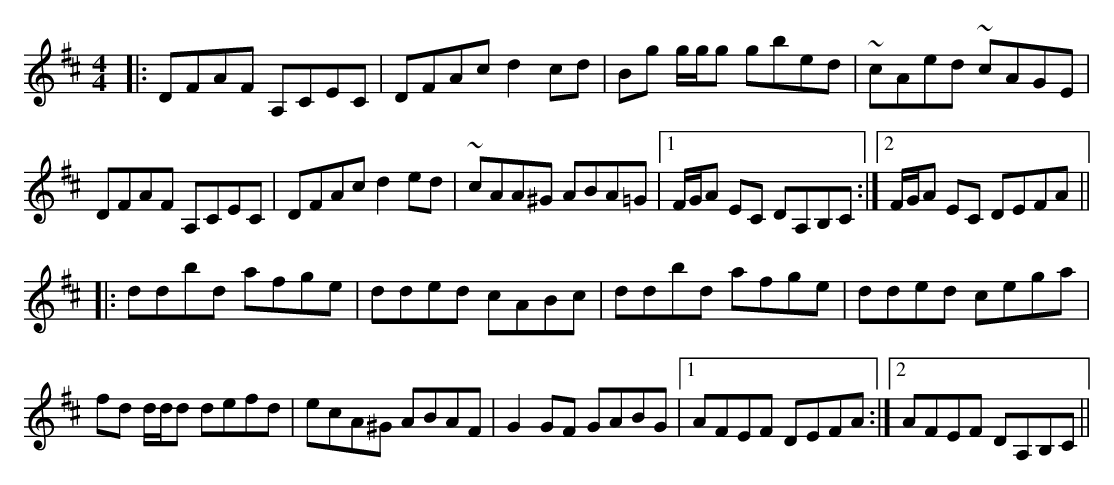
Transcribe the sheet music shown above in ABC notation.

X:1
M:4/4
K:D
|:DFAF A,CEC|DFAc d2cd|Bg g/g/g gbed|~cAed ~cAGE|
DFAF A,CEC|DFAc d2ed|~cAA^G ABA=G|1 F/G/A EC DA,B,C:|2 F/G/A EC DEFA||
|:ddbd afge|dded cABc|ddbd afge|dded cega|
fd d/d/d defd|ecA^G ABAF|G2 GF GABG|1 AFEF DEFA:|2 AFEF DA,B,C||
